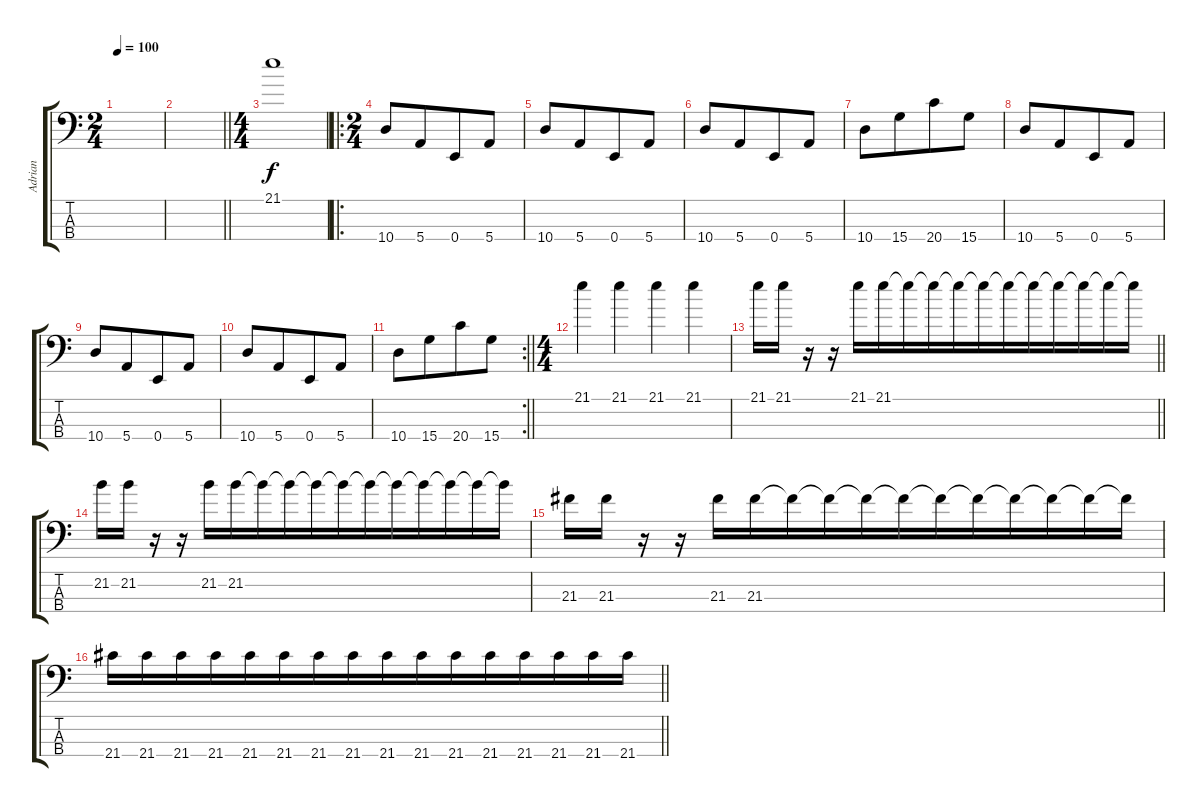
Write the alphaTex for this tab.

\track ("Adrian" "Adrian") {instrument electricbassfinger}
\staff {score tabs}
\tuning (G2 D2 A1 E1) {hide}
\ts (2 4)
\tempo 100
\clef f4
\ks c
|
\barLineRight lightlight
|
\ts (4 4)
21.1.1 |
\ro
\ts (2 4)
10.4.8{beam merge} 5.4.8{beam merge} 0.4.8{beam merge} 5.4.8 |
10.4.8{beam merge} 5.4.8{beam merge} 0.4.8{beam merge} 5.4.8 |
10.4.8{beam merge} 5.4.8{beam merge} 0.4.8{beam merge} 5.4.8 |
10.4.8{beam merge} 15.4.8{beam merge} 20.4.8{beam merge} 15.4.8 |
10.4.8{beam merge} 5.4.8{beam merge} 0.4.8{beam merge} 5.4.8 |
10.4.8{beam merge} 5.4.8{beam merge} 0.4.8{beam merge} 5.4.8 |
10.4.8{beam merge} 5.4.8{beam merge} 0.4.8{beam merge} 5.4.8 |
\rc 2
\barLineRight lightlight
10.4.8{beam merge} 15.4.8{beam merge} 20.4.8{beam merge} 15.4.8 |
\ts (4 4)
21.1.4 21.1.4 21.1.4 21.1.4 |
\barLineRight lightlight
21.1.16{beam merge} 21.1.16 r.16 r.16 21.1.16{beam merge} 21.1.16{beam merge} 21.1{t}.16{beam merge} 21.1{t}.16{beam merge} 21.1{t}.16{beam merge} 21.1{t}.16{beam merge} 21.1{t}.16{beam merge} 21.1{t}.16{beam merge} 21.1{t}.16{beam merge} 21.1{t}.16{beam merge} 21.1{t}.16{beam merge} 21.1{t}.16 |
21.2.16{beam merge} 21.2.16 r.16 r.16 21.2.16{beam merge} 21.2.16{beam merge} 21.2{t}.16{beam merge} 21.2{t}.16{beam merge} 21.2{t}.16{beam merge} 21.2{t}.16{beam merge} 21.2{t}.16{beam merge} 21.2{t}.16{beam merge} 21.2{t}.16{beam merge} 21.2{t}.16{beam merge} 21.2{t}.16{beam merge} 21.2{t}.16 |
21.3.16{beam merge} 21.3.16 r.16 r.16 21.3.16{beam merge} 21.3.16{beam merge} 21.3{t}.16{beam merge} 21.3{t}.16{beam merge} 21.3{t}.16{beam merge} 21.3{t}.16{beam merge} 21.3{t}.16{beam merge} 21.3{t}.16{beam merge} 21.3{t}.16{beam merge} 21.3{t}.16{beam merge} 21.3{t}.16{beam merge} 21.3{t}.16 |
\barLineRight lightlight
21.4.16{beam merge} 21.4.16{beam merge} 21.4.16{beam merge} 21.4.16{beam merge} 21.4.16{beam merge} 21.4.16{beam merge} 21.4.16{beam merge} 21.4.16{beam merge} 21.4.16{beam merge} 21.4.16{beam merge} 21.4.16{beam merge} 21.4.16{beam merge} 21.4.16{beam merge} 21.4.16{beam merge} 21.4.16{beam merge} 21.4.16
